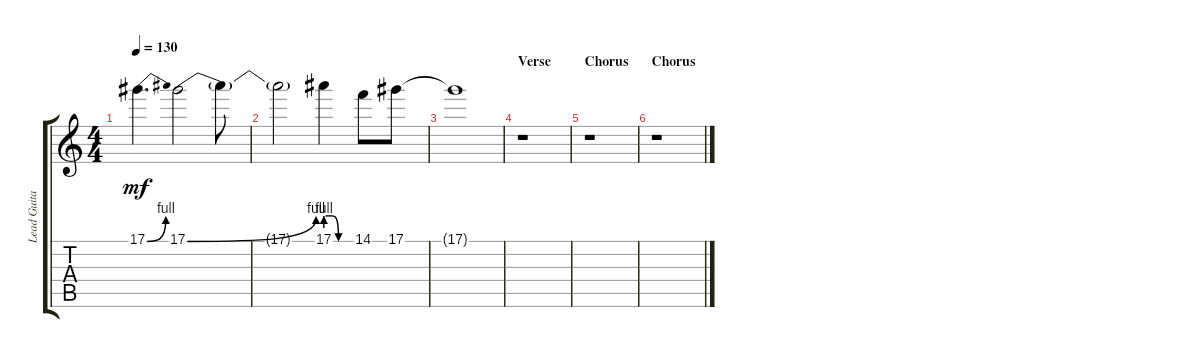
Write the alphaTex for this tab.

\track ("Lead Guitar" "Lead Guita") {instrument distortionguitar}
\staff {score tabs}
\tuning (Eb4 Bb3 Gb3 Db3 Ab2 Eb2) {hide}
\ts (4 4)
\tempo 130
\clef g2
\ks c
17.1{be (bend 0 0 60 4)}.4{d dy mf} 17.1{be (bend 0 0 60 4)}.2 17.1{t}.8 |
17.1{t}.2 17.1{be (custom 0 4 15 4 30 0 60 0)}.4 14.1.8 17.1.8 |
17.1{t}.1 |
\section ("" "Verse")
r.1 |
\section ("" "Chorus")
r.1 |
\section ("" "Chorus")
r.1
